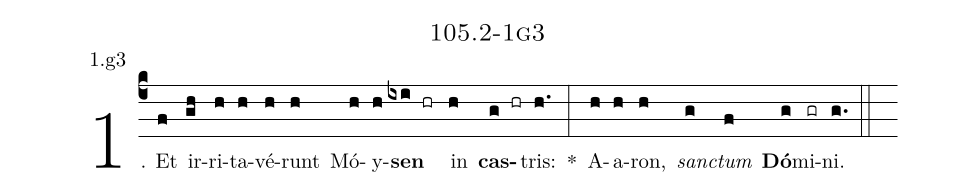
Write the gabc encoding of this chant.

name: 105.2-1g3;
annotation: 1.g3;
%%
(c4)1. Et(f) ir(gh)ri(h)ta(h)vé(h)runt(h) Mó(h)y(h)<b>sen</b>(ixi hr) in(h) <b>cas</b>(g hr)tris:(h.) *(:) A(h)a(h)ron,(h) <i>sanc</i>(g)<i>tum</i>(f) <b>Dó</b>(g)mi(gr)ni.(g.) (::)


%E(h) u(h) o(g) u(f) a(g) e.(g.) (::)
